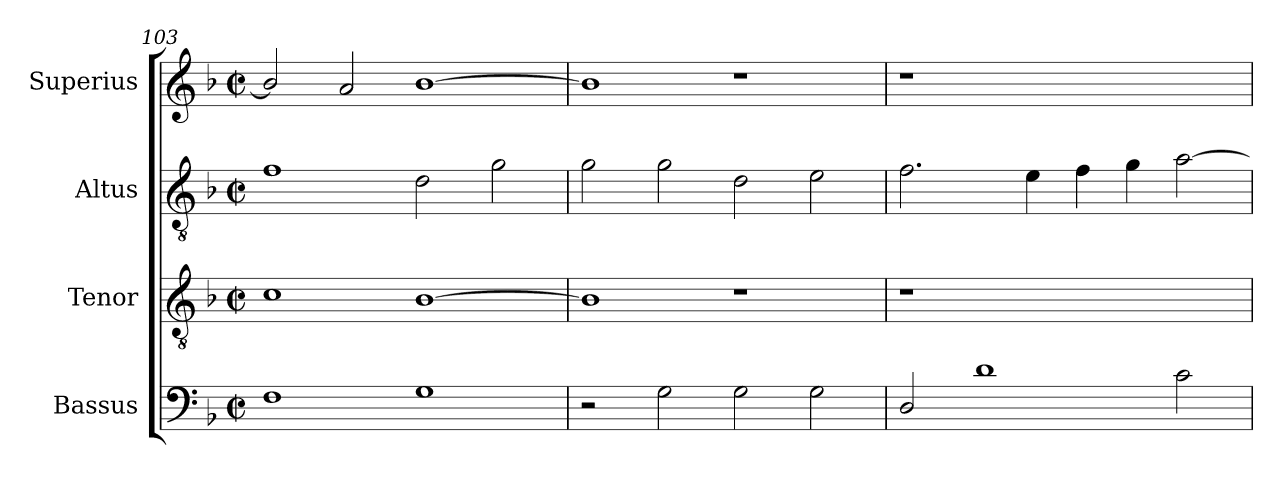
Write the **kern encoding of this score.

**kern	**kern	**kern	**kern
*part4	*part3	*part2	*part1
*staff4	*staff3	*staff2	*staff1
*I"Bassus	*I"Tenor	*I"Altus	*I"Superius
*I'B.	*I'T.	*	*I'S.
*clefF4	*clefGv2	*clefGv2	*clefG2
*	*ITrd7c12	*ITrd7c12	*
*k[b-]	*k[b-]	*k[b-]	*k[b-]
*F:	*F:	*F:	*F:
*M2/2	*M2/2	*M2/2	*M2/2
*met(c|)	*met(c|)	*met(c|)	*met(c|)
=103	=103	=103	=103
1Fi	1Ci	1Fi	2b-i/]
.	.	.	2ai/
1Gi	[<1BB-i	2Di\	[<1b-i
.	.	2Gi\	.
!!LO:LB:g=z
=104	=104	=104	=104
2r	1BB-i]	2Gi\	1b-i]
2Gi\	.	2Gi\	.
2Gi\	1r	2Di\	1r
2Gi\	.	2Ei\	.
=105	=105	=105	=105
!	!LO:N:vis=1	!	!LO:N:vis=1
2Di/	1r	2.Fi\	1r
1di	.	.	.
.	.	4Ei\	.
.	1ryy	4Fi\	1ryy
.	.	4Gi\	.
2ci\	.	[>2Ai\	.
=	=	=	=
*-	*-	*-	*-
